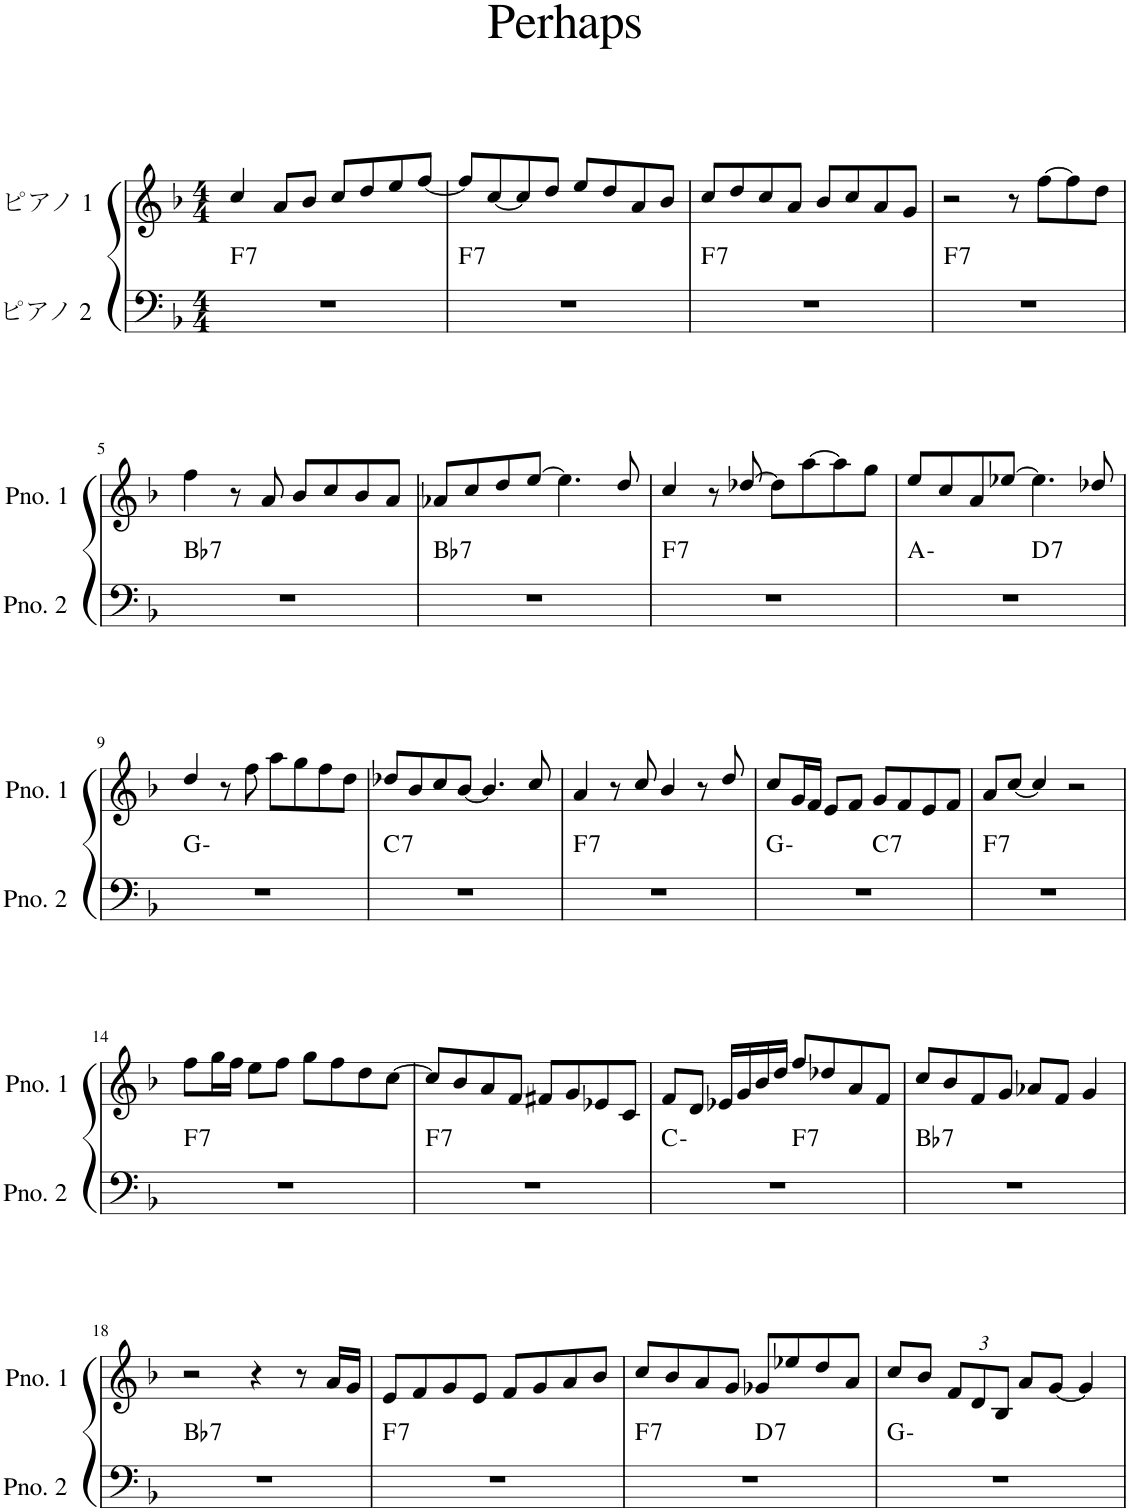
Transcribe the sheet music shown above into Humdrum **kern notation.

**kern	**harte	**kern
*part2	*part2	*part1
*staff2	*	*staff1
*I"ピアノ 2	*	*I"ピアノ 1
*clefF4	*	*clefG2
*k[b-]	*	*k[b-]
*M4/4	*	*M4/4
=1	=1	=1
!	!LO:H:kt=7	!
1r	F:7	4cc/
.	.	8a/L
.	.	8b-/J
.	.	8cc/L
.	.	8dd/
.	.	8ee/
.	.	[8ff/J
=2	=2	=2
!	!LO:H:kt=7	!
1r	F:7	8ff/L]
.	.	[8cc/
.	.	8cc/]
.	.	8dd/J
.	.	8ee/L
.	.	8dd/
.	.	8a/
.	.	8b-/J
=3	=3	=3
!	!LO:H:kt=7	!
1r	F:7	8cc/L
.	.	8dd/
.	.	8cc/
.	.	8a/J
.	.	8b-/L
.	.	8cc/
.	.	8a/
.	.	8g/J
=4	=4	=4
!	!LO:H:kt=7	!
1r	F:7	2r
.	.	8r
.	.	[8ff\L
.	.	8ff\]
.	.	8dd\J
!!LO:LB:g=z
=5	=5	=5
!	!LO:H:kt=7	!
1r	Bb:7	4ff\
.	.	8r
.	.	8a/
.	.	8b-/L
.	.	8cc/
.	.	8b-/
.	.	8a/J
=6	=6	=6
!	!LO:H:kt=7	!
1r	Bb:7	8a-X/L
.	.	8cc/
.	.	8dd/
.	.	[8ee/J
.	.	4.ee\]
.	.	8dd/
=7	=7	=7
!	!LO:H:kt=7	!
1r	F:7	4cc/
.	.	8r
.	.	[8dd-X/
.	.	8dd-\L]
.	.	[8aa\
.	.	8aa\]
.	.	8gg\J
=8	=8	=8
*^	*	*
1r	2ryy	A:min	8ee/L
.	.	.	8cc/
.	.	.	8a/
.	.	.	[8ee-X/J
!	!	!LO:H:kt=7	!
.	2ryy	D:7	4.ee-\]
.	.	.	8dd-X/
*v	*v	*	*
!!LO:LB:g=z
=9	=9	=9
1r	G:min	4dd/
.	.	8r
.	.	8ff\
.	.	8aa\L
.	.	8gg\
.	.	8ff\
.	.	8dd\J
=10	=10	=10
!	!LO:H:kt=7	!
1r	C:7	8dd-X/L
.	.	8b-/
.	.	8cc/
.	.	[8b-/J
.	.	4.b-/]
.	.	8cc/
=11	=11	=11
!	!LO:H:kt=7	!
1r	F:7	4a/
.	.	8r
.	.	8cc/
.	.	4b-/
.	.	8r
.	.	8dd/
=12	=12	=12
*^	*	*
1r	2ryy	G:min	8cc/L
.	.	.	16g/L
.	.	.	16f/JJ
.	.	.	8e/L
.	.	.	8f/J
!	!	!LO:H:kt=7	!
.	2ryy	C:7	8g/L
.	.	.	8f/
.	.	.	8e/
.	.	.	8f/J
=13	=13	=13	=13
!	!	!LO:H:kt=7	!
*v	*v	*	*
1r	F:7	8a/L
.	.	[8cc/J
.	.	4cc/]
.	.	2r
!!LO:LB:g=z
=14	=14	=14
!	!LO:H:kt=7	!
1r	F:7	8ff\L
.	.	16gg\L
.	.	16ff\JJ
.	.	8ee\L
.	.	8ff\J
.	.	8gg\L
.	.	8ff\
.	.	8dd\
.	.	[8cc\J
=15	=15	=15
!	!LO:H:kt=7	!
1r	F:7	8cc/L]
.	.	8b-/
.	.	8a/
.	.	8f/J
.	.	8f#X/L
.	.	8g/
.	.	8e-X/
.	.	8c/J
=16	=16	=16
*^	*	*
1r	2ryy	C:min	8f/L
.	.	.	8d/J
.	.	.	16e-X/LL
.	.	.	16g/
.	.	.	16b-/
.	.	.	16dd/JJ
!	!	!LO:H:kt=7	!
.	2ryy	F:7	8ff/L
.	.	.	8dd-X/
.	.	.	8a/
.	.	.	8f/J
=17	=17	=17	=17
!	!	!LO:H:kt=7	!
*v	*v	*	*
1r	Bb:7	8cc/L
.	.	8b-/
.	.	8f/
.	.	8g/J
.	.	8a-X/L
.	.	8f/J
.	.	4g/
!!LO:LB:g=z
=18	=18	=18
!	!LO:H:kt=7	!
1r	Bb:7	2r
.	.	4r
.	.	8r
.	.	16a/LL
.	.	16g/JJ
=19	=19	=19
!	!LO:H:kt=7	!
1r	F:7	8e/L
.	.	8f/
.	.	8g/
.	.	8e/J
.	.	8f/L
.	.	8g/
.	.	8a/
.	.	8b-/J
=20	=20	=20
!	!LO:H:kt=7	!
*^	*	*
1r	2ryy	F:7	8cc/L
.	.	.	8b-/
.	.	.	8a/
.	.	.	8g/J
!	!	!LO:H:kt=7	!
.	2ryy	D:7	8g-X/L
.	.	.	8ee-X/
.	.	.	8dd/
.	.	.	8a/J
*v	*v	*	*
=21	=21	=21
1r	G:min	8cc/L
.	.	8b-/J
*	*	*Xbrackettup
.	.	12f/L
.	.	12d/
.	.	12B-/J
.	.	8a/L
.	.	[8g/J
.	.	4g/]
=	=	=
*-	*-	*-
